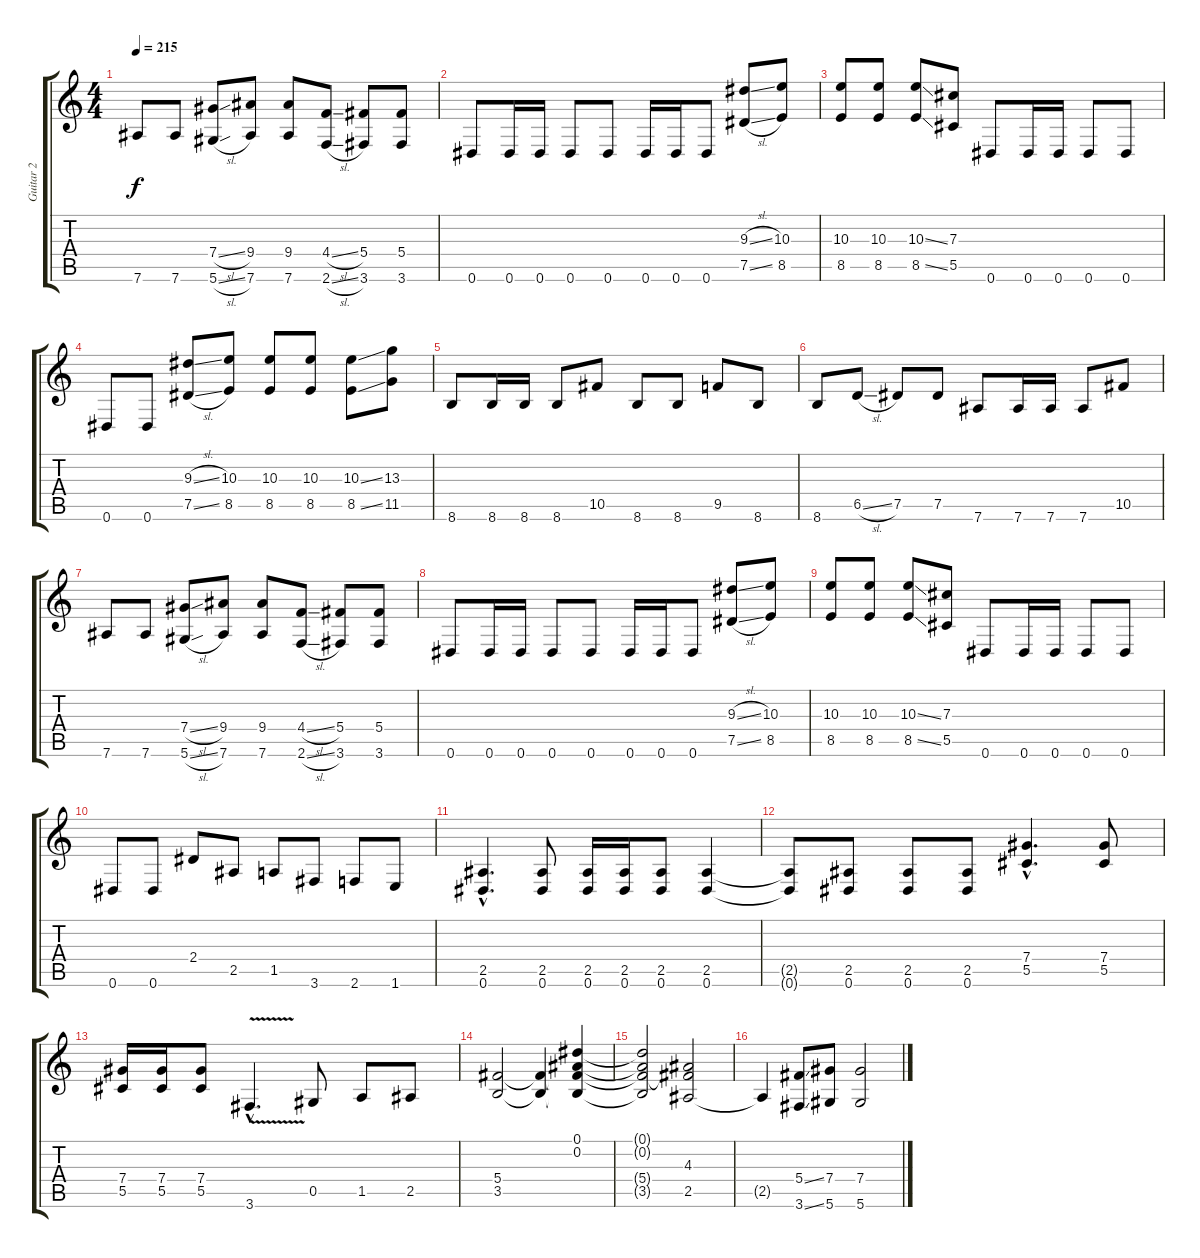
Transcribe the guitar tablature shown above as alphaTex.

\track ("Guitar 2" "Guitar 2") {instrument distortionguitar}
\staff {score tabs}
\tuning (Eb4 Bb3 Gb3 Db3 Ab2 Eb2) {hide}
\ts (4 4)
\tempo 215
\clef g2
\ks c
7.6.8{dy f} 7.6.8 (7.4{sl} 5.6{sl}).8 (9.4 7.6).8 (9.4 7.6).8 (4.4{sl} 2.6{sl}).8 (5.4 3.6).8 (5.4 3.6).8 |
0.6.8 0.6.16 0.6.16 0.6.8 0.6.8 0.6.16 0.6.16 0.6.8 (9.3{sl} 7.5{sl}).8 (10.3 8.5).8 |
(10.3 8.5).8 (10.3 8.5).8 (10.3{ss} 8.5{ss}).8 (7.3 5.5).8 0.6.8 0.6.16 0.6.16 0.6.8 0.6.8 |
0.6.8 0.6.8 (9.3{sl} 7.5{sl}).8 (10.3 8.5).8 (10.3 8.5).8 (10.3 8.5).8 (10.3{ss} 8.5{ss}).8 (13.3 11.5).8 |
8.6.8 8.6.16 8.6.16 8.6.8 10.5.8 8.6.8 8.6.8 9.5.8 8.6.8 |
8.6.8 6.5{sl}.8 7.5.8 7.5.8 7.6.8 7.6.16 7.6.16 7.6.8 10.5.8 |
7.6.8 7.6.8 (7.4{sl} 5.6{sl}).8 (9.4 7.6).8 (9.4 7.6).8 (4.4{sl} 2.6{sl}).8 (5.4 3.6).8 (5.4 3.6).8 |
0.6.8 0.6.16 0.6.16 0.6.8 0.6.8 0.6.16 0.6.16 0.6.8 (9.3{sl} 7.5{sl}).8 (10.3 8.5).8 |
(10.3 8.5).8 (10.3 8.5).8 (10.3{ss} 8.5{ss}).8 (7.3 5.5).8 0.6.8 0.6.16 0.6.16 0.6.8 0.6.8 |
0.6.8 0.6.8 2.4.8 2.5.8 1.5.8 3.6.8 2.6.8 1.6.8 |
(2.5{hac} 0.6{hac}).4{d} (2.5 0.6).8 (2.5 0.6).16 (2.5 0.6).16 (2.5 0.6).8 (2.5 0.6).4 |
(2.5{t} 0.6{t}).8 (2.5 0.6).8 (2.5 0.6).8 (2.5 0.6).8 (7.4{hac} 5.5{hac}).4{d} (7.4 5.5).8 |
(7.4 5.5).16 (7.4 5.5).16 (7.4 5.5).8 3.6{v hac}.4{d} 0.5.8 1.5.8 2.5.8 |
(5.4 3.5).2 (5.4{t} 3.5{t}).4 (0.1 0.2 5.4{t} 3.5{t}).4 |
(0.1{t} 0.2{t} 5.4{t} 3.5{t}).2 (4.3 5.4{t} 2.5).2 |
2.5{t}.4 (5.4{ss} 3.6{ss}).8 (7.4 5.6).8 (7.4 5.6).2
